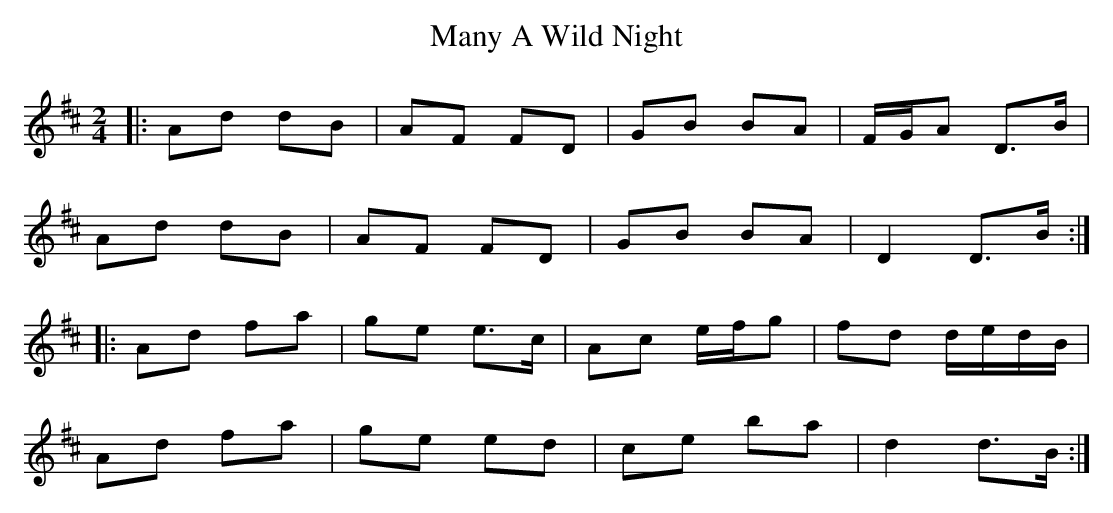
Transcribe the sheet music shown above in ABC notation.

X:1
T: Many A Wild Night
M: 2/4
L: 1/8
K: Dmaj
|:Ad dB|AF FD|GB BA|F/G/A D>B|
Ad dB|AF FD|GB BA|D2 D>B:|
|:Ad fa|ge e>c|Ac e/f/g|fd d/e/d/B/|
Ad fa|ge ed|ce ba|d2 d>B:|
